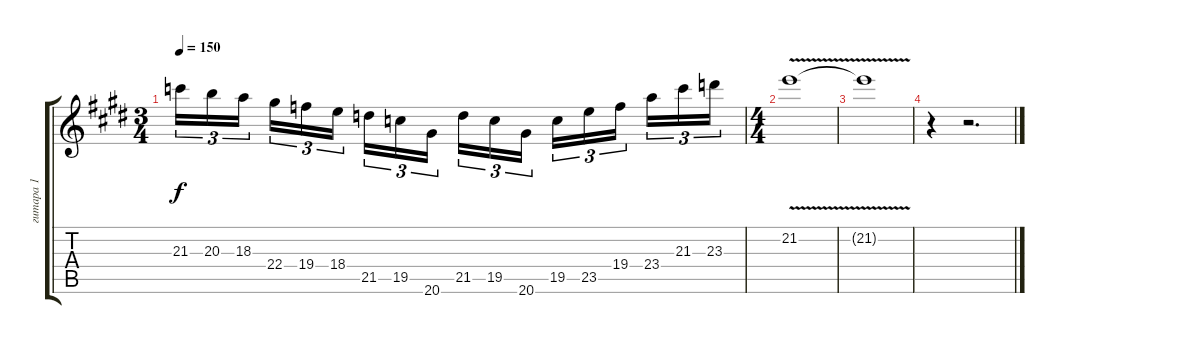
\track ("гитара 1" "гитара 1") {instrument distortionguitar}
\staff {score tabs}
\tuning (C4 G3 Eb3 Bb2 F2 C2) {hide}
\ts (3 4)
\tempo 150
\clef g2
\ks c#minor
21.3.16{tu (3 2) dy f} 20.3.16{tu (3 2)} 18.3.16{tu (3 2) beam splitsecondary} 22.4.16{tu (3 2)} 19.4.16{tu (3 2)} 18.4.16{tu (3 2)} 21.5.16{tu (3 2)} 19.5.16{tu (3 2)} 20.6.16{tu (3 2) beam splitsecondary} 21.5.16{tu (3 2)} 19.5.16{tu (3 2)} 20.6.16{tu (3 2)} 19.5.16{tu (3 2)} 23.5.16{tu (3 2)} 19.4.16{tu (3 2) beam splitsecondary} 23.4.16{tu (3 2)} 21.3.16{tu (3 2)} 23.3.16{tu (3 2)} |
\ts (4 4)
21.2{v}.1{volume 0} |
21.2{t}.1 |
r.4 r.2{d}
